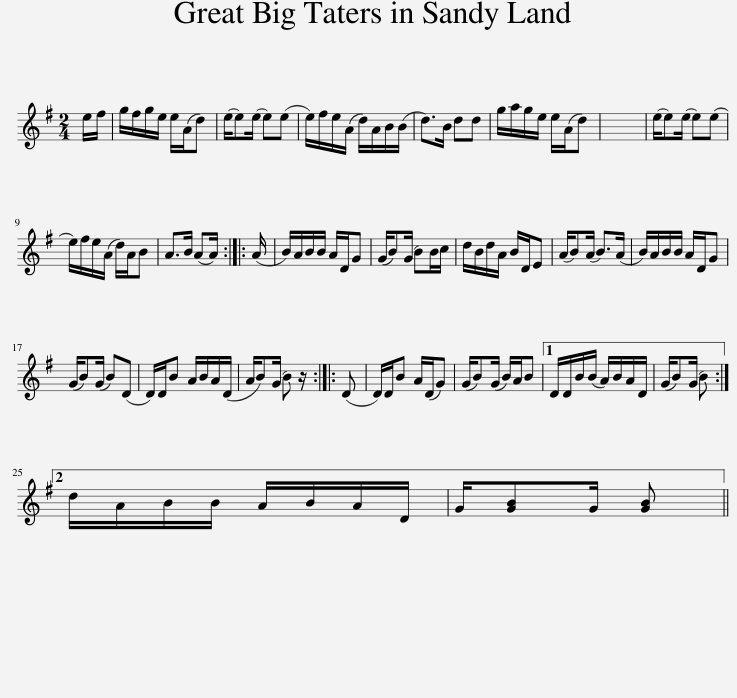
X:1
L:1/8
M:2/4
I:linebreak $
K:G
V:1 treble
V:1
 e/f/ | g/f/g/e/ e/(A/d) | (e/e)(e/ e)(e | e/)f/e/(A/ d/)A/B/(B/ | d>)B dd | %5
 g/a/g/e/ e/(A/d) | x4 | (e/e)(e/ e)(e |$ e/)f/e/(A/ d/)A/B | A>B (AA/) :: %10
 (A/ | B/)A/B/B/ A/D/G | (G/B)(G/ B)B/c/ | d/B/d/A/ B/D/E | (A/B)(A/ B>)(A | %15
 B/)A/B/B/ A/D/G |$ (G/B)(G/ B)(D | D/)D/B A/B/A/(D/ | A/B)(G/ B) z/ :: (D | %20
 D/)D/B A/(D/G) | (G/B)(G/ B/)A/B |1 D/D/B/(B/ A/)B/A/D/ | (G/B)(G/ B) :|2$ d/A/B/B/ A/B/A/D/ | %25
 G/[GB]G/ [GB] || %26
